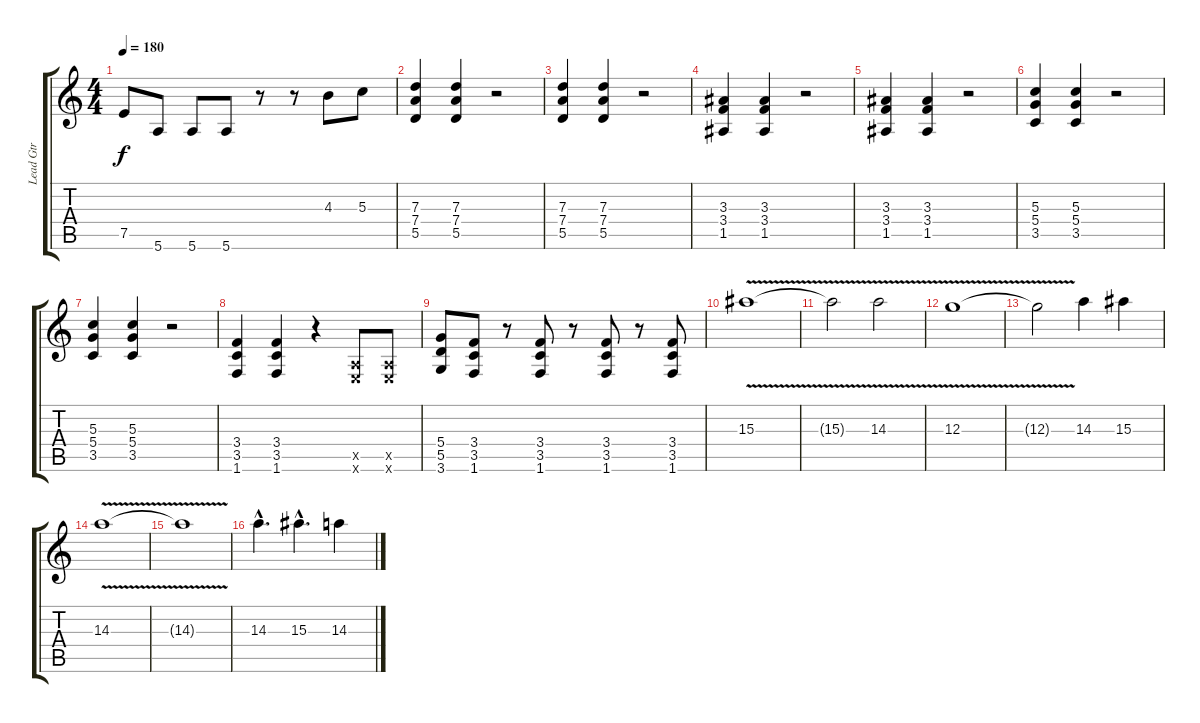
\track ("Lead Gtr" "Lead Gtr") {instrument distortionguitar}
\staff {score tabs}
\tuning (E4 B3 G3 D3 A2 E2) {hide}
\ts (4 4)
\tempo 180
\clef g2
\ks c
7.5.8{dy f} 5.6.8 5.6.8 5.6.8 r.8 r.8 4.3.8 5.3.8 |
(7.3 7.4 5.5).4 (7.3 7.4 5.5).4 r.2 |
(7.3 7.4 5.5).4 (7.3 7.4 5.5).4 r.2 |
(3.3 3.4 1.5).4 (3.3 3.4 1.5).4 r.2 |
(3.3 3.4 1.5).4 (3.3 3.4 1.5).4 r.2 |
(5.3 5.4 3.5).4 (5.3 5.4 3.5).4 r.2 |
(5.3 5.4 3.5).4 (5.3 5.4 3.5).4 r.2 |
(3.4 3.5 1.6).4 (3.4 3.5 1.6).4 r.4 (0.5{x} 0.6{x}).8 (0.5{x} 0.6{x}).8 |
(5.4 5.5 3.6).8 (3.4 3.5 1.6).8 r.8 (3.4 3.5 1.6).8 r.8 (3.4 3.5 1.6).8 r.8 (3.4 3.5 1.6).8 |
15.3{v}.1 |
15.3{t}.2 14.3{v}.2 |
12.3{v}.1 |
12.3{t}.2 14.3.4 15.3.4 |
14.3{v}.1 |
14.3{t}.1 |
14.3{hac}.4{d} 15.3{hac}.4{d} 14.3.4
